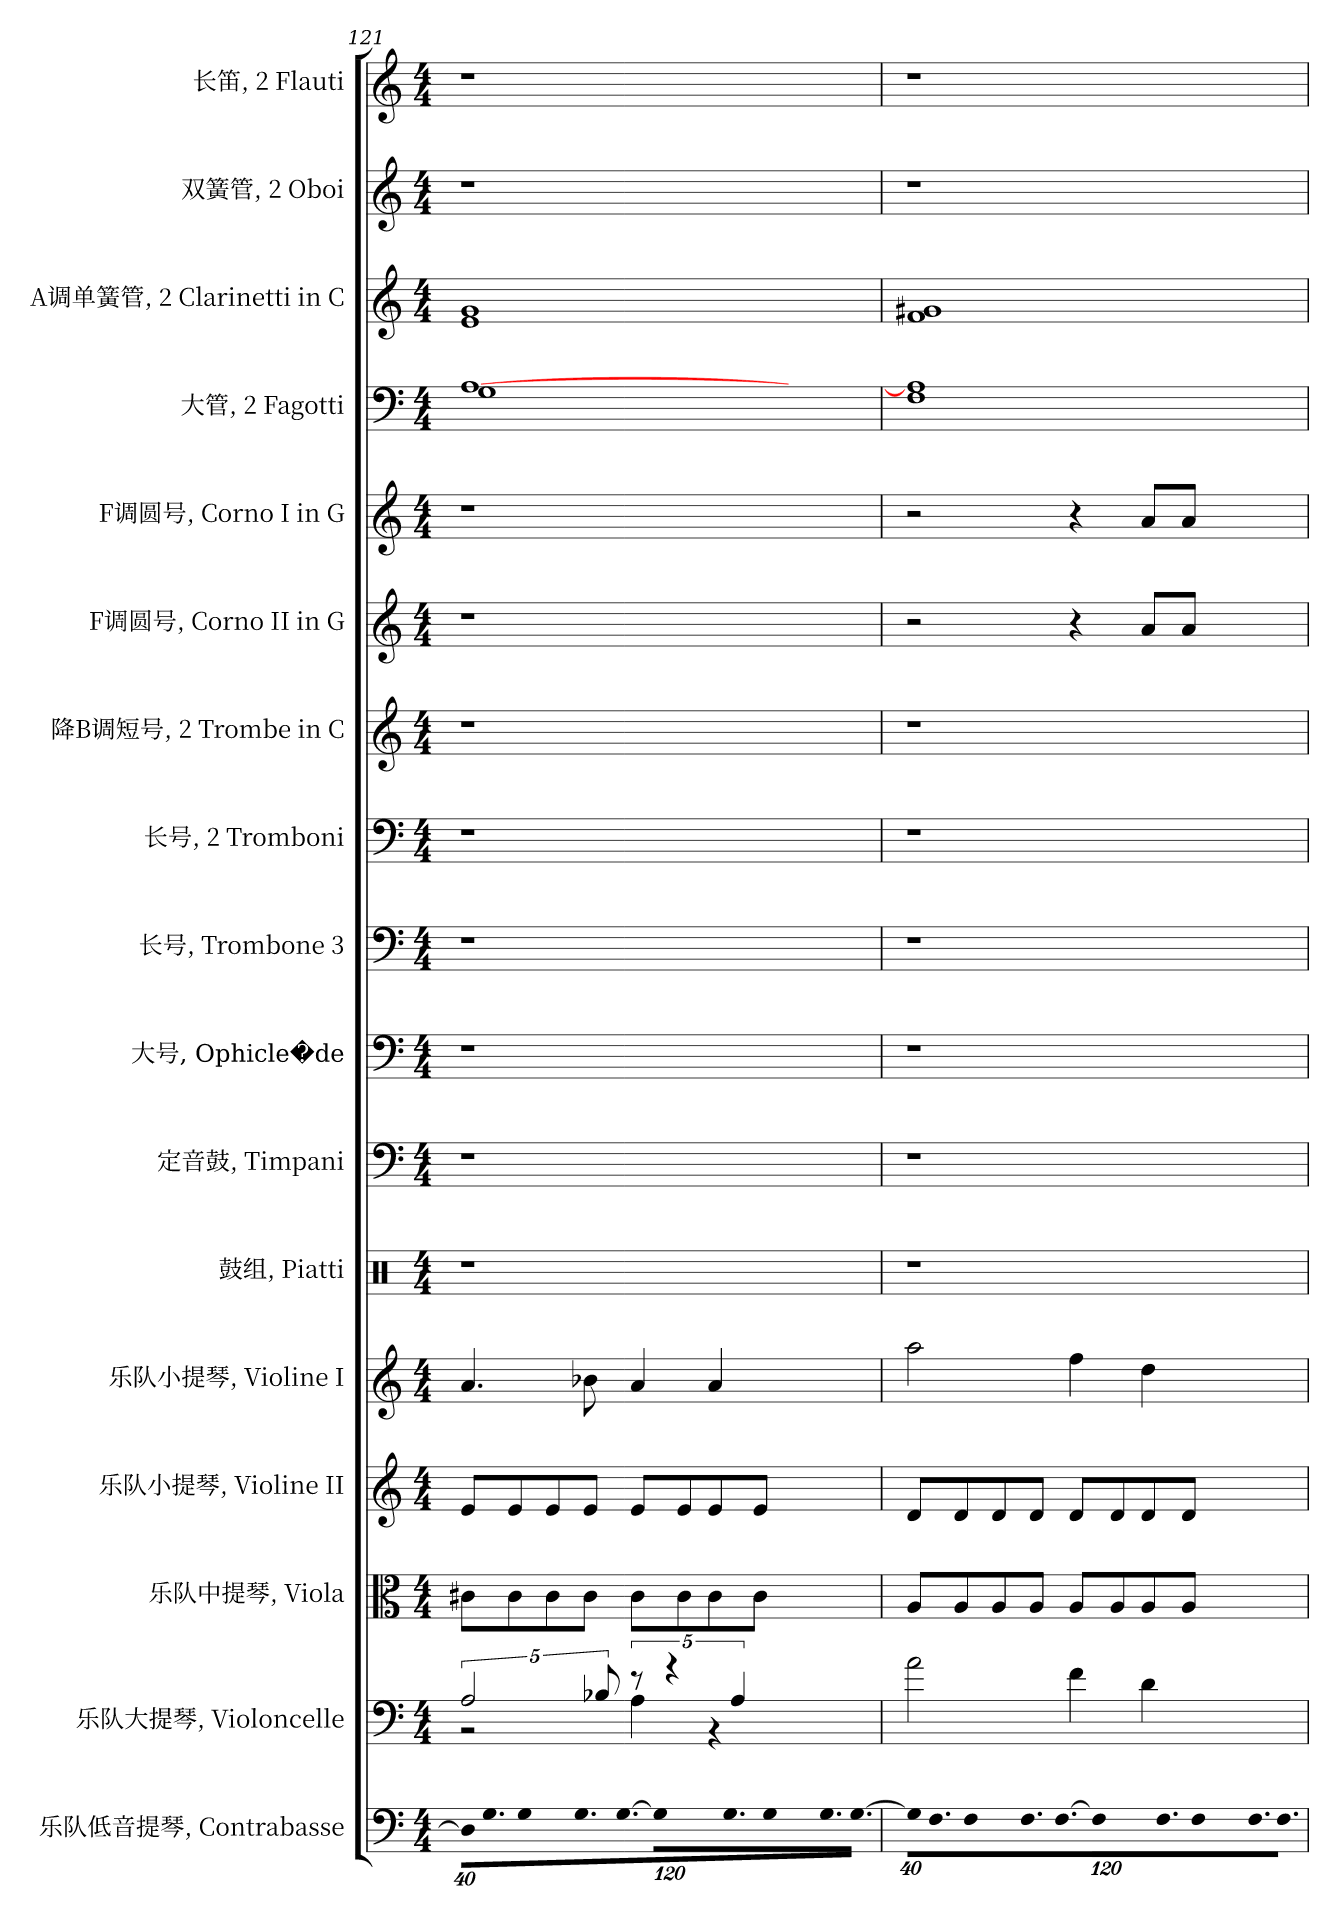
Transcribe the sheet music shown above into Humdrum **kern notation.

**kern	**kern	**kern	**kern	**kern	**kern	**kern	**kern	**kern	**kern	**kern	**kern	**kern	**kern	**kern	**kern	**kern
*part17	*part16	*part15	*part14	*part13	*part12	*part11	*part10	*part9	*part8	*part7	*part6	*part5	*part4	*part3	*part2	*part1
*staff17	*staff16	*staff15	*staff14	*staff13	*staff12	*staff11	*staff10	*staff9	*staff8	*staff7	*staff6	*staff5	*staff4	*staff3	*staff2	*staff1
*I"乐队低音提琴, Contrabasse	*I"乐队大提琴, Violoncelle	*I"乐队中提琴, Viola	*I"乐队小提琴, Violine II	*I"乐队小提琴, Violine I	*I"鼓组, Piatti	*I"定音鼓, Timpani	*I"大号, Ophicle�de	*I"长号, Trombone 3	*I"长号, 2 Tromboni	*I"降B调短号, 2 Trombe in C	*I"F调圆号, Corno II in G	*I"F调圆号, Corno I in G	*I"大管, 2 Fagotti	*I"A调单簧管, 2 Clarinetti in C	*I"双簧管, 2 Oboi	*I"长笛, 2 Flauti
*I'Cbs.	*	*	*	*	*	*I'Timp.	*	*I'Tbn.	*I'Tbn.	*	*	*	*	*I'A Cl.	*I'Ob.	*I'Fl.
*clefF4	*clefF4	*clefC3	*clefG2	*clefG2	*clefX	*clefF4	*clefF4	*clefF4	*clefF4	*clefG2	*clefG2	*clefG2	*clefF4	*clefG2	*clefG2	*clefG2
*ITrd7c12	*	*	*	*	*	*	*	*	*	*ITrd1c2	*ITrd4c7	*ITrd4c7	*	*ITrd2c3	*	*
*k[]	*k[]	*k[]	*k[]	*k[]	*k[]	*k[]	*k[]	*k[]	*k[]	*k[b-e-]	*k[b-]	*k[b-]	*k[]	*k[f#c#g#]	*k[]	*k[]
*M4/4	*M4/4	*M4/4	*M4/4	*M4/4	*M4/4	*M4/4	*M4/4	*M4/4	*M4/4	*M4/4	*M4/4	*M4/4	*M4/4	*M4/4	*M4/4	*M4/4
*MM156	*MM156	*MM156	*MM156	*MM156	*MM156	*MM156	*MM156	*MM156	*MM156	*MM156	*MM156	*MM156	*MM156	*MM156	*MM156	*MM156
*Xbrackettup	*	*	*	*	*	*	*	*	*	*	*	*	*	*	*	*
=121	=121	=121	=121	=121	=121	=121	=121	=121	=121	=121	=121	=121	=121	=121	=121	=121
!LO:N:vis=32	!	!	!	!	!	!	!	!	!	!	!	!	!	!	!	!
*	*^	*	*	*	*	*	*	*	*	*	*	*	*^	*	*	*
640%23DD\KLL]	5%2A/	2r	8c#X\L	8e/L	4.a/	1r	1r	1r	1r	1r	1r	1r	1r	[1A	1G	1c# 1e	1r	1r
!LO:N:vis=16.	!	!	!	!	!	!	!	!	!	!	!	!	!	!	!	!	!	!
960%103GG\J	.	.	.	.	.	.	.	.	.	.	.	.	.	.	.	.	.	.
.	.	.	8c#\	8e/	.	.	.	.	.	.	.	.	.	.	.	.	.	.
!LO:N:vis=8	!	!	!	!	!	!	!	!	!	!	!	!	!	!	!	!	!	!
960%137GG\	.	.	.	.	.	.	.	.	.	.	.	.	.	.	.	.	.	.
.	.	.	8c#\	8e/	.	.	.	.	.	.	.	.	.	.	.	.	.	.
!LO:N:vis=16.	!	!	!	!	!	!	!	!	!	!	!	!	!	!	!	!	!	!
960%103GG\L	.	.	.	.	.	.	.	.	.	.	.	.	.	.	.	.	.	.
.	.	.	8c#\J	8e/J	8b-X\	.	.	.	.	.	.	.	.	.	.	.	.	.
!LO:N:vis=16.	!	!	!	!	!	!	!	!	!	!	!	!	!	!	!	!	!	!
[960%103GG\JJ	.	.	.	.	.	.	.	.	.	.	.	.	.	.	.	.	.	.
.	10B-X/	.	.	.	.	.	.	.	.	.	.	.	.	.	.	.	.	.
.	10r	4A\	8c#\L	8e/L	4a/	.	.	.	.	.	.	.	.	.	.	.	.	.
!LO:N:vis=32	!	!	!	!	!	!	!	!	!	!	!	!	!	!	!	!	!	!
640%23GG\KLL]	.	.	.	.	.	.	.	.	.	.	.	.	.	.	.	.	.	.
!LO:N:vis=16.	!	!	!	!	!	!	!	!	!	!	!	!	!	!	!	!	!	!
960%103GG\J	.	.	.	.	.	.	.	.	.	.	.	.	.	.	.	.	.	.
.	5r	.	.	.	.	.	.	.	.	.	.	.	.	.	.	.	.	.
.	.	.	8c#\	8e/	.	.	.	.	.	.	.	.	.	.	.	.	.	.
!LO:N:vis=8	!	!	!	!	!	!	!	!	!	!	!	!	!	!	!	!	!	!
960%137GG\	.	.	.	.	.	.	.	.	.	.	.	.	.	.	.	.	.	.
.	.	4r	8c#\	8e/	4a/	.	.	.	.	.	.	.	.	.	.	.	.	.
!LO:N:vis=16.	!	!	!	!	!	!	!	!	!	!	!	!	!	!	!	!	!	!
960%103GG\L	.	.	.	.	.	.	.	.	.	.	.	.	.	.	.	.	.	.
.	5A/	.	.	.	.	.	.	.	.	.	.	.	.	.	.	.	.	.
.	.	.	8c#\J	8e/J	.	.	.	.	.	.	.	.	.	.	.	.	.	.
!LO:N:vis=16.	!	!	!	!	!	!	!	!	!	!	!	!	!	!	!	!	!	!
[960%103GG\JJ	.	.	.	.	.	.	.	.	.	.	.	.	.	.	.	.	.	.
.	960ryy	960ryy	960ryy	960ryy	960ryy	960ryy	960ryy	960ryy	960ryy	960ryy	960ryy	960ryy	960ryy	960ryy	960ryy	960ryy	960ryy	960ryy
*	*v	*v	*	*	*	*	*	*	*	*	*	*	*	*	*	*	*	*
=122	=122	=122	=122	=122	=122	=122	=122	=122	=122	=122	=122	=122	=122	=122	=122	=122	=122
*	*	*	*	*	*	*	*	*	*	*	*	*	*	*	*	*	*MM156
*	*^	*	*	*	*	*	*	*	*	*	*	*	*	*	*	*	*
!LO:N:vis=32	!	!	!	!	!	!	!	!	!	!	!	!	!	!	!	!	!	!
*	*v	*v	*	*	*	*	*	*	*	*	*	*	*	*	*	*	*	*
640%23GG\KLL]	2a\	8A/L	8d/L	2aa\	1r	1r	1r	1r	1r	1r	2r	2r	1A]	1F	1d 1e#X	1r	1r
!LO:N:vis=16.	!	!	!	!	!	!	!	!	!	!	!	!	!	!	!	!	!
960%103FF\J	.	.	.	.	.	.	.	.	.	.	.	.	.	.	.	.	.
.	.	8A/	8d/	.	.	.	.	.	.	.	.	.	.	.	.	.	.
!LO:N:vis=8	!	!	!	!	!	!	!	!	!	!	!	!	!	!	!	!	!
960%137FF\	.	.	.	.	.	.	.	.	.	.	.	.	.	.	.	.	.
.	.	8A/	8d/	.	.	.	.	.	.	.	.	.	.	.	.	.	.
!LO:N:vis=16.	!	!	!	!	!	!	!	!	!	!	!	!	!	!	!	!	!
960%103FF\L	.	.	.	.	.	.	.	.	.	.	.	.	.	.	.	.	.
.	.	8A/J	8d/J	.	.	.	.	.	.	.	.	.	.	.	.	.	.
!LO:N:vis=16.	!	!	!	!	!	!	!	!	!	!	!	!	!	!	!	!	!
[960%103FF\JJ	.	.	.	.	.	.	.	.	.	.	.	.	.	.	.	.	.
.	4f\	8A/L	8d/L	4ff\	.	.	.	.	.	.	4r	4r	.	.	.	.	.
!LO:N:vis=32	!	!	!	!	!	!	!	!	!	!	!	!	!	!	!	!	!
640%23FF\KLL]	.	.	.	.	.	.	.	.	.	.	.	.	.	.	.	.	.
!LO:N:vis=16.	!	!	!	!	!	!	!	!	!	!	!	!	!	!	!	!	!
960%103FF\J	.	.	.	.	.	.	.	.	.	.	.	.	.	.	.	.	.
.	.	8A/	8d/	.	.	.	.	.	.	.	.	.	.	.	.	.	.
!LO:N:vis=8	!	!	!	!	!	!	!	!	!	!	!	!	!	!	!	!	!
960%137FF\	.	.	.	.	.	.	.	.	.	.	.	.	.	.	.	.	.
.	4d\	8A/	8d/	4dd\	.	.	.	.	.	.	8d/L	8d/L	.	.	.	.	.
!LO:N:vis=16.	!	!	!	!	!	!	!	!	!	!	!	!	!	!	!	!	!
960%103FF\L	.	.	.	.	.	.	.	.	.	.	.	.	.	.	.	.	.
.	.	8A/J	8d/J	.	.	.	.	.	.	.	8d/J	8d/J	.	.	.	.	.
!LO:N:vis=16.	!	!	!	!	!	!	!	!	!	!	!	!	!	!	!	!	!
960%103FF\JJ	.	.	.	.	.	.	.	.	.	.	.	.	.	.	.	.	.
.	960ryy	960ryy	960ryy	960ryy	960ryy	960ryy	960ryy	960ryy	960ryy	960ryy	960ryy	960ryy	960ryy	960ryy	960ryy	960ryy	960ryy
*	*	*	*	*	*	*	*	*	*	*	*	*	*v	*v	*	*	*
=	=	=	=	=	=	=	=	=	=	=	=	=	=	=	=	=
*-	*-	*-	*-	*-	*-	*-	*-	*-	*-	*-	*-	*-	*-	*-	*-	*-
